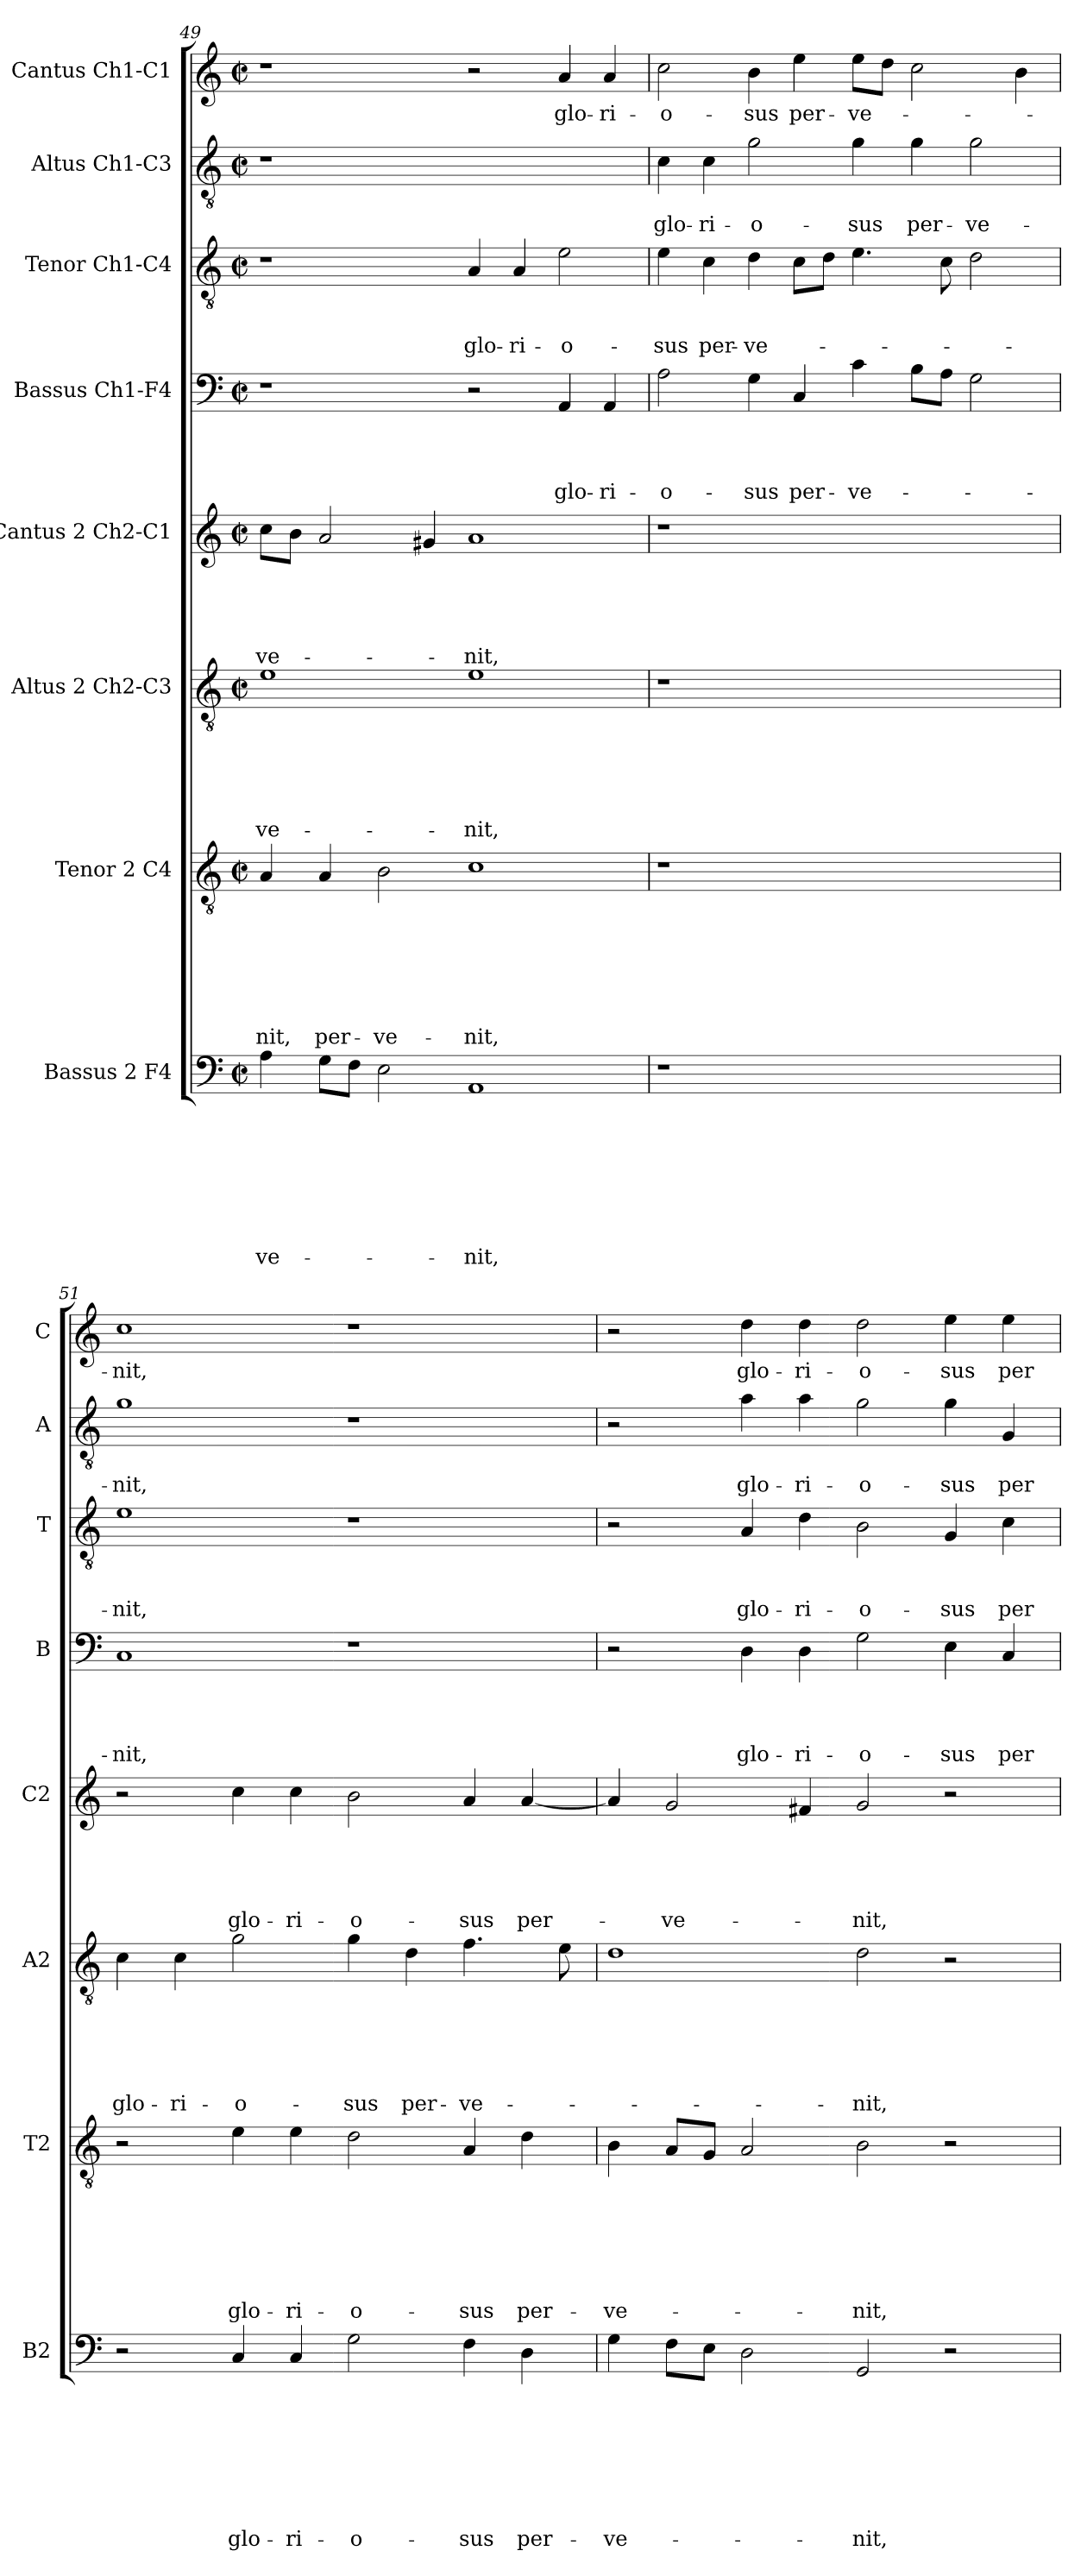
**kern	**text	**text	**text	**text	**text	**text	**text	**text	**kern	**text	**text	**text	**text	**text	**text	**text	**kern	**text	**text	**text	**text	**text	**text	**kern	**text	**text	**text	**text	**text	**kern	**text	**text	**text	**text	**kern	**text	**text	**text	**kern	**text	**text	**kern	**text
*part8	*part8	*part8	*part8	*part8	*part8	*part8	*part8	*part8	*part7	*part7	*part7	*part7	*part7	*part7	*part7	*part7	*part6	*part6	*part6	*part6	*part6	*part6	*part6	*part5	*part5	*part5	*part5	*part5	*part5	*part4	*part4	*part4	*part4	*part4	*part3	*part3	*part3	*part3	*part2	*part2	*part2	*part1	*part1
*staff8	*staff8	*staff8	*staff8	*staff8	*staff8	*staff8	*staff8	*staff8	*staff7	*staff7	*staff7	*staff7	*staff7	*staff7	*staff7	*staff7	*staff6	*staff6	*staff6	*staff6	*staff6	*staff6	*staff6	*staff5	*staff5	*staff5	*staff5	*staff5	*staff5	*staff4	*staff4	*staff4	*staff4	*staff4	*staff3	*staff3	*staff3	*staff3	*staff2	*staff2	*staff2	*staff1	*staff1
*I"Bassus 2 F4	*	*	*	*	*	*	*	*	*I"Tenor 2 C4	*	*	*	*	*	*	*	*I"Altus 2 Ch2-C3	*	*	*	*	*	*	*I"Cantus 2 Ch2-C1	*	*	*	*	*	*I"Bassus  Ch1-F4	*	*	*	*	*I"Tenor Ch1-C4	*	*	*	*I"Altus  Ch1-C3	*	*	*I"Cantus Ch1-C1	*
*I'B2	*	*	*	*	*	*	*	*	*I'T2	*	*	*	*	*	*	*	*I'A2	*	*	*	*	*	*	*I'C2	*	*	*	*	*	*I'B	*	*	*	*	*I'T	*	*	*	*I'A	*	*	*I'C	*
!!LO:PB:g=z
*clefF4	*	*	*	*	*	*	*	*	*clefGv2	*	*	*	*	*	*	*	*clefGv2	*	*	*	*	*	*	*clefG2	*	*	*	*	*	*clefF4	*	*	*	*	*clefGv2	*	*	*	*clefGv2	*	*	*clefG2	*
*k[]	*	*	*	*	*	*	*	*	*k[]	*	*	*	*	*	*	*	*k[]	*	*	*	*	*	*	*k[]	*	*	*	*	*	*k[]	*	*	*	*	*k[]	*	*	*	*k[]	*	*	*k[]	*
*C:	*	*	*	*	*	*	*	*	*C:	*	*	*	*	*	*	*	*C:	*	*	*	*	*	*	*C:	*	*	*	*	*	*C:	*	*	*	*	*C:	*	*	*	*C:	*	*	*C:	*
*M2/2	*	*	*	*	*	*	*	*	*M2/2	*	*	*	*	*	*	*	*M2/2	*	*	*	*	*	*	*M2/2	*	*	*	*	*	*M2/2	*	*	*	*	*M2/2	*	*	*	*M2/2	*	*	*M2/2	*
*met(c|)	*	*	*	*	*	*	*	*	*met(c|)	*	*	*	*	*	*	*	*met(c|)	*	*	*	*	*	*	*met(c|)	*	*	*	*	*	*met(c|)	*	*	*	*	*met(c|)	*	*	*	*met(c|)	*	*	*met(c|)	*
=49	=49	=49	=49	=49	=49	=49	=49	=49	=49	=49	=49	=49	=49	=49	=49	=49	=49	=49	=49	=49	=49	=49	=49	=49	=49	=49	=49	=49	=49	=49	=49	=49	=49	=49	=49	=49	=49	=49	=49	=49	=49	=49	=49
!	!	!	!	!	!	!	!	!LO:LY:b	!	!	!	!	!	!	!	!LO:LY:b	!	!	!	!	!	!	!LO:LY:b	!	!	!	!	!	!LO:LY:b	!	!	!	!	!	!	!	!	!	!	!	!	!	!
4A\	.	.	.	.	.	.	.	-ve-	4A/	.	.	.	.	.	.	-nit,	1e	.	.	.	.	.	-ve-	8cc\L	.	.	.	.	-ve-	1r	.	.	.	.	1r	.	.	.	1r	.	.	1r	.
.	.	.	.	.	.	.	.	.	.	.	.	.	.	.	.	.	.	.	.	.	.	.	.	8b\J	.	.	.	.	.	.	.	.	.	.	.	.	.	.	.	.	.	.	.
!	!	!	!	!	!	!	!	!	!	!	!	!	!	!	!	!LO:LY:b	!	!	!	!	!	!	!	!	!	!	!	!	!	!	!	!	!	!	!	!	!	!	!	!	!	!	!
8G\L	.	.	.	.	.	.	.	.	4A/	.	.	.	.	.	.	per-	.	.	.	.	.	.	.	2a/	.	.	.	.	.	.	.	.	.	.	.	.	.	.	.	.	.	.	.
8F\J	.	.	.	.	.	.	.	.	.	.	.	.	.	.	.	.	.	.	.	.	.	.	.	.	.	.	.	.	.	.	.	.	.	.	.	.	.	.	.	.	.	.	.
!	!	!	!	!	!	!	!	!	!	!	!	!	!	!	!	!LO:LY:b	!	!	!	!	!	!	!	!	!	!	!	!	!	!	!	!	!	!	!	!	!	!	!	!	!	!	!
2E\	.	.	.	.	.	.	.	.	2B\	.	.	.	.	.	.	-ve-	.	.	.	.	.	.	.	.	.	.	.	.	.	.	.	.	.	.	.	.	.	.	.	.	.	.	.
.	.	.	.	.	.	.	.	.	.	.	.	.	.	.	.	.	.	.	.	.	.	.	.	4g#X/	.	.	.	.	.	.	.	.	.	.	.	.	.	.	.	.	.	.	.
!	!	!	!	!	!	!	!	!LO:LY:b	!	!	!	!	!	!	!	!LO:LY:b	!	!	!	!	!	!	!LO:LY:b	!	!	!	!	!	!LO:LY:b	!	!	!	!	!	!	!	!	!LO:LY:b	!	!	!	!	!
1AA	.	.	.	.	.	.	.	-nit,	1c	.	.	.	.	.	.	-nit,	1e	.	.	.	.	.	-nit,	1a	.	.	.	.	-nit,	2r	.	.	.	.	4A/	.	.	glo-	1ryy	.	.	2r	.
!	!	!	!	!	!	!	!	!	!	!	!	!	!	!	!	!	!	!	!	!	!	!	!	!	!	!	!	!	!	!	!	!	!	!	!	!	!	!LO:LY:b	!	!	!	!	!
.	.	.	.	.	.	.	.	.	.	.	.	.	.	.	.	.	.	.	.	.	.	.	.	.	.	.	.	.	.	.	.	.	.	.	4A/	.	.	-ri-	.	.	.	.	.
!	!	!	!	!	!	!	!	!	!	!	!	!	!	!	!	!	!	!	!	!	!	!	!	!	!	!	!	!	!	!	!	!	!	!LO:LY:b	!	!	!	!LO:LY:b	!	!	!	!	!LO:LY:b
.	.	.	.	.	.	.	.	.	.	.	.	.	.	.	.	.	.	.	.	.	.	.	.	.	.	.	.	.	.	4AA/	.	.	.	glo-	2e\	.	.	-o-	.	.	.	4a/	glo-
!	!	!	!	!	!	!	!	!	!	!	!	!	!	!	!	!	!	!	!	!	!	!	!	!	!	!	!	!	!	!	!	!	!	!LO:LY:b	!	!	!	!	!	!	!	!	!LO:LY:b
.	.	.	.	.	.	.	.	.	.	.	.	.	.	.	.	.	.	.	.	.	.	.	.	.	.	.	.	.	.	4AA/	.	.	.	-ri-	.	.	.	.	.	.	.	4a/	-ri-
=50	=50	=50	=50	=50	=50	=50	=50	=50	=50	=50	=50	=50	=50	=50	=50	=50	=50	=50	=50	=50	=50	=50	=50	=50	=50	=50	=50	=50	=50	=50	=50	=50	=50	=50	=50	=50	=50	=50	=50	=50	=50	=50	=50
!	!	!	!	!	!	!	!	!	!	!	!	!	!	!	!	!	!	!	!	!	!	!	!	!	!	!	!	!	!	!	!	!	!	!LO:LY:b	!	!	!	!LO:LY:b	!	!	!LO:LY:b	!	!LO:LY:b
1r	.	.	.	.	.	.	.	.	1r	.	.	.	.	.	.	.	1r	.	.	.	.	.	.	1r	.	.	.	.	.	2A\	.	.	.	-o-	4e\	.	.	-sus	4c\	.	glo-	2cc\	-o-
!	!	!	!	!	!	!	!	!	!	!	!	!	!	!	!	!	!	!	!	!	!	!	!	!	!	!	!	!	!	!	!	!	!	!	!	!	!	!LO:LY:b	!	!	!LO:LY:b	!	!
.	.	.	.	.	.	.	.	.	.	.	.	.	.	.	.	.	.	.	.	.	.	.	.	.	.	.	.	.	.	.	.	.	.	.	4c\	.	.	per-	4c\	.	-ri-	.	.
!	!	!	!	!	!	!	!	!	!	!	!	!	!	!	!	!	!	!	!	!	!	!	!	!	!	!	!	!	!	!	!	!	!	!LO:LY:b	!	!	!	!LO:LY:b	!	!	!LO:LY:b	!	!LO:LY:b
.	.	.	.	.	.	.	.	.	.	.	.	.	.	.	.	.	.	.	.	.	.	.	.	.	.	.	.	.	.	4G\	.	.	.	-sus	4d\	.	.	-ve-	2g\	.	-o-	4b\	-sus
!	!	!	!	!	!	!	!	!	!	!	!	!	!	!	!	!	!	!	!	!	!	!	!	!	!	!	!	!	!	!	!	!	!	!LO:LY:b	!	!	!	!	!	!	!	!	!LO:LY:b
.	.	.	.	.	.	.	.	.	.	.	.	.	.	.	.	.	.	.	.	.	.	.	.	.	.	.	.	.	.	4C/	.	.	.	per-	8c\L	.	.	.	.	.	.	4ee\	per-
.	.	.	.	.	.	.	.	.	.	.	.	.	.	.	.	.	.	.	.	.	.	.	.	.	.	.	.	.	.	.	.	.	.	.	8d\J	.	.	.	.	.	.	.	.
!	!	!	!	!	!	!	!	!	!	!	!	!	!	!	!	!	!	!	!	!	!	!	!	!	!	!	!	!	!	!	!	!	!	!LO:LY:b	!	!	!	!	!	!	!LO:LY:b	!	!LO:LY:b
1ryy	.	.	.	.	.	.	.	.	1ryy	.	.	.	.	.	.	.	1ryy	.	.	.	.	.	.	1ryy	.	.	.	.	.	4c\	.	.	.	-ve-	4.e\	.	.	.	4g\	.	-sus	8ee\L	-ve-
.	.	.	.	.	.	.	.	.	.	.	.	.	.	.	.	.	.	.	.	.	.	.	.	.	.	.	.	.	.	.	.	.	.	.	.	.	.	.	.	.	.	8dd\J	.
!	!	!	!	!	!	!	!	!	!	!	!	!	!	!	!	!	!	!	!	!	!	!	!	!	!	!	!	!	!	!	!	!	!	!	!	!	!	!	!	!	!LO:LY:b	!	!
.	.	.	.	.	.	.	.	.	.	.	.	.	.	.	.	.	.	.	.	.	.	.	.	.	.	.	.	.	.	8B\L	.	.	.	.	.	.	.	.	4g\	.	per-	2cc\	.
.	.	.	.	.	.	.	.	.	.	.	.	.	.	.	.	.	.	.	.	.	.	.	.	.	.	.	.	.	.	8A\J	.	.	.	.	8c\	.	.	.	.	.	.	.	.
!	!	!	!	!	!	!	!	!	!	!	!	!	!	!	!	!	!	!	!	!	!	!	!	!	!	!	!	!	!	!	!	!	!	!	!	!	!	!	!	!	!LO:LY:b	!	!
.	.	.	.	.	.	.	.	.	.	.	.	.	.	.	.	.	.	.	.	.	.	.	.	.	.	.	.	.	.	2G\	.	.	.	.	2d\	.	.	.	2g\	.	-ve-	.	.
.	.	.	.	.	.	.	.	.	.	.	.	.	.	.	.	.	.	.	.	.	.	.	.	.	.	.	.	.	.	.	.	.	.	.	.	.	.	.	.	.	.	4b\	.
=51	=51	=51	=51	=51	=51	=51	=51	=51	=51	=51	=51	=51	=51	=51	=51	=51	=51	=51	=51	=51	=51	=51	=51	=51	=51	=51	=51	=51	=51	=51	=51	=51	=51	=51	=51	=51	=51	=51	=51	=51	=51	=51	=51
!	!	!	!	!	!	!	!	!	!	!	!	!	!	!	!	!	!	!	!	!	!	!	!LO:LY:b	!	!	!	!	!	!	!	!	!	!	!LO:LY:b	!	!	!	!LO:LY:b	!	!	!LO:LY:b	!	!LO:LY:b
2r	.	.	.	.	.	.	.	.	2r	.	.	.	.	.	.	.	4c\	.	.	.	.	.	glo-	2r	.	.	.	.	.	1C	.	.	.	-nit,	1e	.	.	-nit,	1g	.	-nit,	1cc	-nit,
!	!	!	!	!	!	!	!	!	!	!	!	!	!	!	!	!	!	!	!	!	!	!	!LO:LY:b	!	!	!	!	!	!	!	!	!	!	!	!	!	!	!	!	!	!	!	!
.	.	.	.	.	.	.	.	.	.	.	.	.	.	.	.	.	4c\	.	.	.	.	.	-ri-	.	.	.	.	.	.	.	.	.	.	.	.	.	.	.	.	.	.	.	.
!	!	!	!	!	!	!	!	!LO:LY:b	!	!	!	!	!	!	!	!LO:LY:b	!	!	!	!	!	!	!LO:LY:b	!	!	!	!	!	!LO:LY:b	!	!	!	!	!	!	!	!	!	!	!	!	!	!
4C/	.	.	.	.	.	.	.	glo-	4e\	.	.	.	.	.	.	glo-	2g\	.	.	.	.	.	-o-	4cc\	.	.	.	.	glo-	.	.	.	.	.	.	.	.	.	.	.	.	.	.
!	!	!	!	!	!	!	!	!LO:LY:b	!	!	!	!	!	!	!	!LO:LY:b	!	!	!	!	!	!	!	!	!	!	!	!	!LO:LY:b	!	!	!	!	!	!	!	!	!	!	!	!	!	!
4C/	.	.	.	.	.	.	.	-ri-	4e\	.	.	.	.	.	.	-ri-	.	.	.	.	.	.	.	4cc\	.	.	.	.	-ri-	.	.	.	.	.	.	.	.	.	.	.	.	.	.
!	!	!	!	!	!	!	!	!LO:LY:b	!	!	!	!	!	!	!	!LO:LY:b	!	!	!	!	!	!	!LO:LY:b	!	!	!	!	!	!LO:LY:b	!	!	!	!	!	!	!	!	!	!	!	!	!	!
2G\	.	.	.	.	.	.	.	-o-	2d\	.	.	.	.	.	.	-o-	4g\	.	.	.	.	.	-sus	2b\	.	.	.	.	-o-	1r	.	.	.	.	1r	.	.	.	1r	.	.	1r	.
!	!	!	!	!	!	!	!	!	!	!	!	!	!	!	!	!	!	!	!	!	!	!	!LO:LY:b	!	!	!	!	!	!	!	!	!	!	!	!	!	!	!	!	!	!	!	!
.	.	.	.	.	.	.	.	.	.	.	.	.	.	.	.	.	4d\	.	.	.	.	.	per-	.	.	.	.	.	.	.	.	.	.	.	.	.	.	.	.	.	.	.	.
!	!	!	!	!	!	!	!	!LO:LY:b	!	!	!	!	!	!	!	!LO:LY:b	!	!	!	!	!	!	!LO:LY:b	!	!	!	!	!	!LO:LY:b	!	!	!	!	!	!	!	!	!	!	!	!	!	!
4F\	.	.	.	.	.	.	.	-sus	4A/	.	.	.	.	.	.	-sus	4.f\	.	.	.	.	.	-ve-	4a/	.	.	.	.	-sus	.	.	.	.	.	.	.	.	.	.	.	.	.	.
!	!	!	!	!	!	!	!	!LO:LY:b	!	!	!	!	!	!	!	!LO:LY:b	!	!	!	!	!	!	!	!	!	!	!	!	!LO:LY:b	!	!	!	!	!	!	!	!	!	!	!	!	!	!
4D\	.	.	.	.	.	.	.	per-	4d\	.	.	.	.	.	.	per-	.	.	.	.	.	.	.	[4a/	.	.	.	.	per-	.	.	.	.	.	.	.	.	.	.	.	.	.	.
.	.	.	.	.	.	.	.	.	.	.	.	.	.	.	.	.	8e\	.	.	.	.	.	.	.	.	.	.	.	.	.	.	.	.	.	.	.	.	.	.	.	.	.	.
=52	=52	=52	=52	=52	=52	=52	=52	=52	=52	=52	=52	=52	=52	=52	=52	=52	=52	=52	=52	=52	=52	=52	=52	=52	=52	=52	=52	=52	=52	=52	=52	=52	=52	=52	=52	=52	=52	=52	=52	=52	=52	=52	=52
!	!	!	!	!	!	!	!	!LO:LY:b	!	!	!	!	!	!	!	!LO:LY:b	!	!	!	!	!	!	!	!	!	!	!	!	!	!	!	!	!	!	!	!	!	!	!	!	!	!	!
4G\	.	.	.	.	.	.	.	-ve-	4B\	.	.	.	.	.	.	-ve-	1d	.	.	.	.	.	.	4a/]	.	.	.	.	.	2r	.	.	.	.	2r	.	.	.	2r	.	.	2r	.
!	!	!	!	!	!	!	!	!	!	!	!	!	!	!	!	!	!	!	!	!	!	!	!	!	!	!	!	!	!LO:LY:b	!	!	!	!	!	!	!	!	!	!	!	!	!	!
8F\L	.	.	.	.	.	.	.	.	8A/L	.	.	.	.	.	.	.	.	.	.	.	.	.	.	2g/	.	.	.	.	-ve-	.	.	.	.	.	.	.	.	.	.	.	.	.	.
8E\J	.	.	.	.	.	.	.	.	8G/J	.	.	.	.	.	.	.	.	.	.	.	.	.	.	.	.	.	.	.	.	.	.	.	.	.	.	.	.	.	.	.	.	.	.
!	!	!	!	!	!	!	!	!	!	!	!	!	!	!	!	!	!	!	!	!	!	!	!	!	!	!	!	!	!	!	!	!	!	!LO:LY:b	!	!	!	!LO:LY:b	!	!	!LO:LY:b	!	!LO:LY:b
2D\	.	.	.	.	.	.	.	.	2A/	.	.	.	.	.	.	.	.	.	.	.	.	.	.	.	.	.	.	.	.	4D\	.	.	.	glo-	4A/	.	.	glo-	4a\	.	glo-	4dd\	glo-
!	!	!	!	!	!	!	!	!	!	!	!	!	!	!	!	!	!	!	!	!	!	!	!	!	!	!	!	!	!	!	!	!	!	!LO:LY:b	!	!	!	!LO:LY:b	!	!	!LO:LY:b	!	!LO:LY:b
.	.	.	.	.	.	.	.	.	.	.	.	.	.	.	.	.	.	.	.	.	.	.	.	4f#X/	.	.	.	.	.	4D\	.	.	.	-ri-	4d\	.	.	-ri-	4a\	.	-ri-	4dd\	-ri-
!	!	!	!	!	!	!	!	!LO:LY:b	!	!	!	!	!	!	!	!LO:LY:b	!	!	!	!	!	!	!LO:LY:b	!	!	!	!	!	!LO:LY:b	!	!	!	!	!LO:LY:b	!	!	!	!LO:LY:b	!	!	!LO:LY:b	!	!LO:LY:b
2GG/	.	.	.	.	.	.	.	-nit,	2B\	.	.	.	.	.	.	-nit,	2d\	.	.	.	.	.	-nit,	2g/	.	.	.	.	-nit,	2G\	.	.	.	-o-	2B\	.	.	-o-	2g\	.	-o-	2dd\	-o-
!	!	!	!	!	!	!	!	!	!	!	!	!	!	!	!	!	!	!	!	!	!	!	!	!	!	!	!	!	!	!	!	!	!	!LO:LY:b	!	!	!	!LO:LY:b	!	!	!LO:LY:b	!	!LO:LY:b
2r	.	.	.	.	.	.	.	.	2r	.	.	.	.	.	.	.	2r	.	.	.	.	.	.	2r	.	.	.	.	.	4E\	.	.	.	-sus	4G/	.	.	-sus	4g\	.	-sus	4ee\	-sus
!	!	!	!	!	!	!	!	!	!	!	!	!	!	!	!	!	!	!	!	!	!	!	!	!	!	!	!	!	!	!	!	!	!	!LO:LY:b	!	!	!	!LO:LY:b	!	!	!LO:LY:b	!	!LO:LY:b
.	.	.	.	.	.	.	.	.	.	.	.	.	.	.	.	.	.	.	.	.	.	.	.	.	.	.	.	.	.	4C/	.	.	.	per-	4c\	.	.	per-	4G/	.	per-	4ee\	per-
=	=	=	=	=	=	=	=	=	=	=	=	=	=	=	=	=	=	=	=	=	=	=	=	=	=	=	=	=	=	=	=	=	=	=	=	=	=	=	=	=	=	=	=
*-	*-	*-	*-	*-	*-	*-	*-	*-	*-	*-	*-	*-	*-	*-	*-	*-	*-	*-	*-	*-	*-	*-	*-	*-	*-	*-	*-	*-	*-	*-	*-	*-	*-	*-	*-	*-	*-	*-	*-	*-	*-	*-	*-
